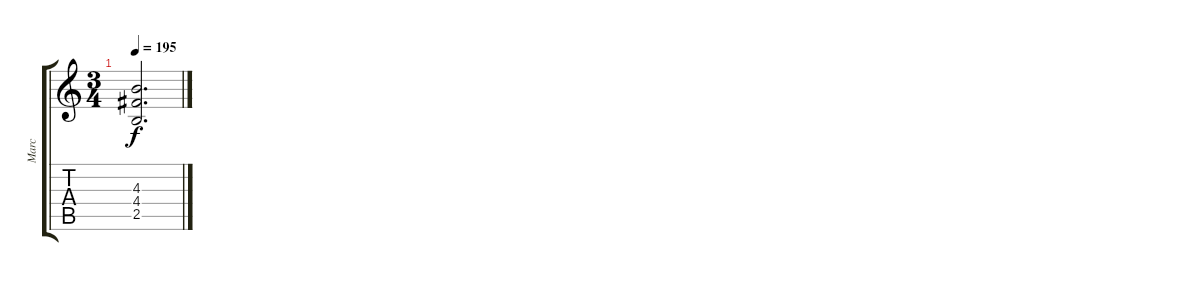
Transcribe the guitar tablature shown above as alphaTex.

\track ("Marc" "Marc") {instrument distortionguitar}
\staff {score tabs}
\tuning (E4 B3 G3 D3 A2 E2) {hide}
\ts (3 4)
\tempo 195
\clef g2
\ks c
(4.3 4.4 2.5).2{d dy f}
